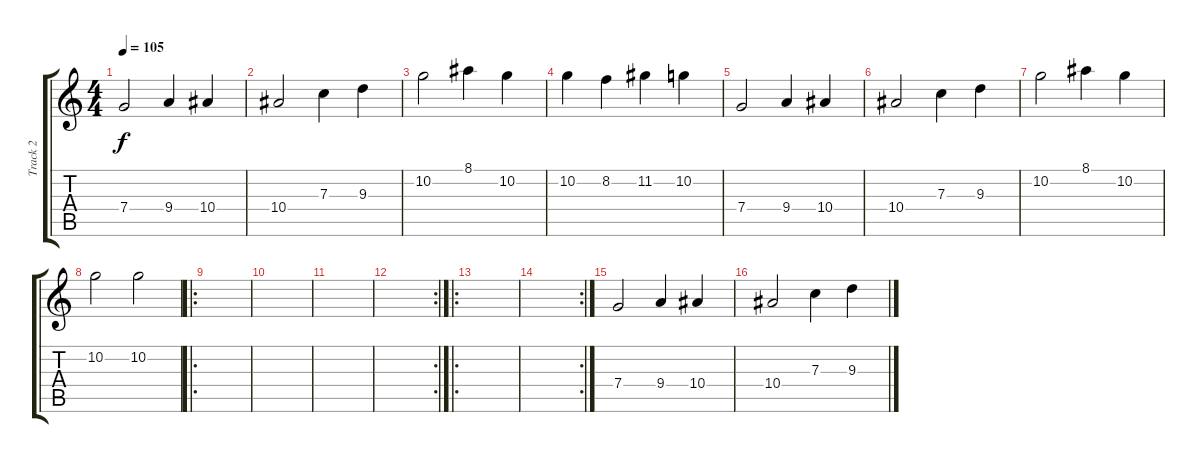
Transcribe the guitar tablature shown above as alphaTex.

\track ("Track 2" "Track 2") {instrument distortionguitar}
\staff {score tabs}
\tuning (D4 A3 F3 C3 G2 D2) {hide}
\ts (4 4)
\tempo 105
\clef g2
\ks c
7.4.2{dy f instrument distortionguitar} 9.4.4 10.4.4 |
10.4.2 7.3.4 9.3.4 |
10.2.2 8.1.4 10.2.4 |
10.2.4 8.2.4 11.2.4 10.2.4 |
7.4.2 9.4.4 10.4.4 |
10.4.2 7.3.4 9.3.4 |
10.2.2 8.1.4 10.2.4 |
10.2.2 10.2.2 |
\ro
|
|
|
\rc 2
|
\ro
|
\rc 2
|
7.4.2 9.4.4 10.4.4 |
10.4.2 7.3.4 9.3.4
